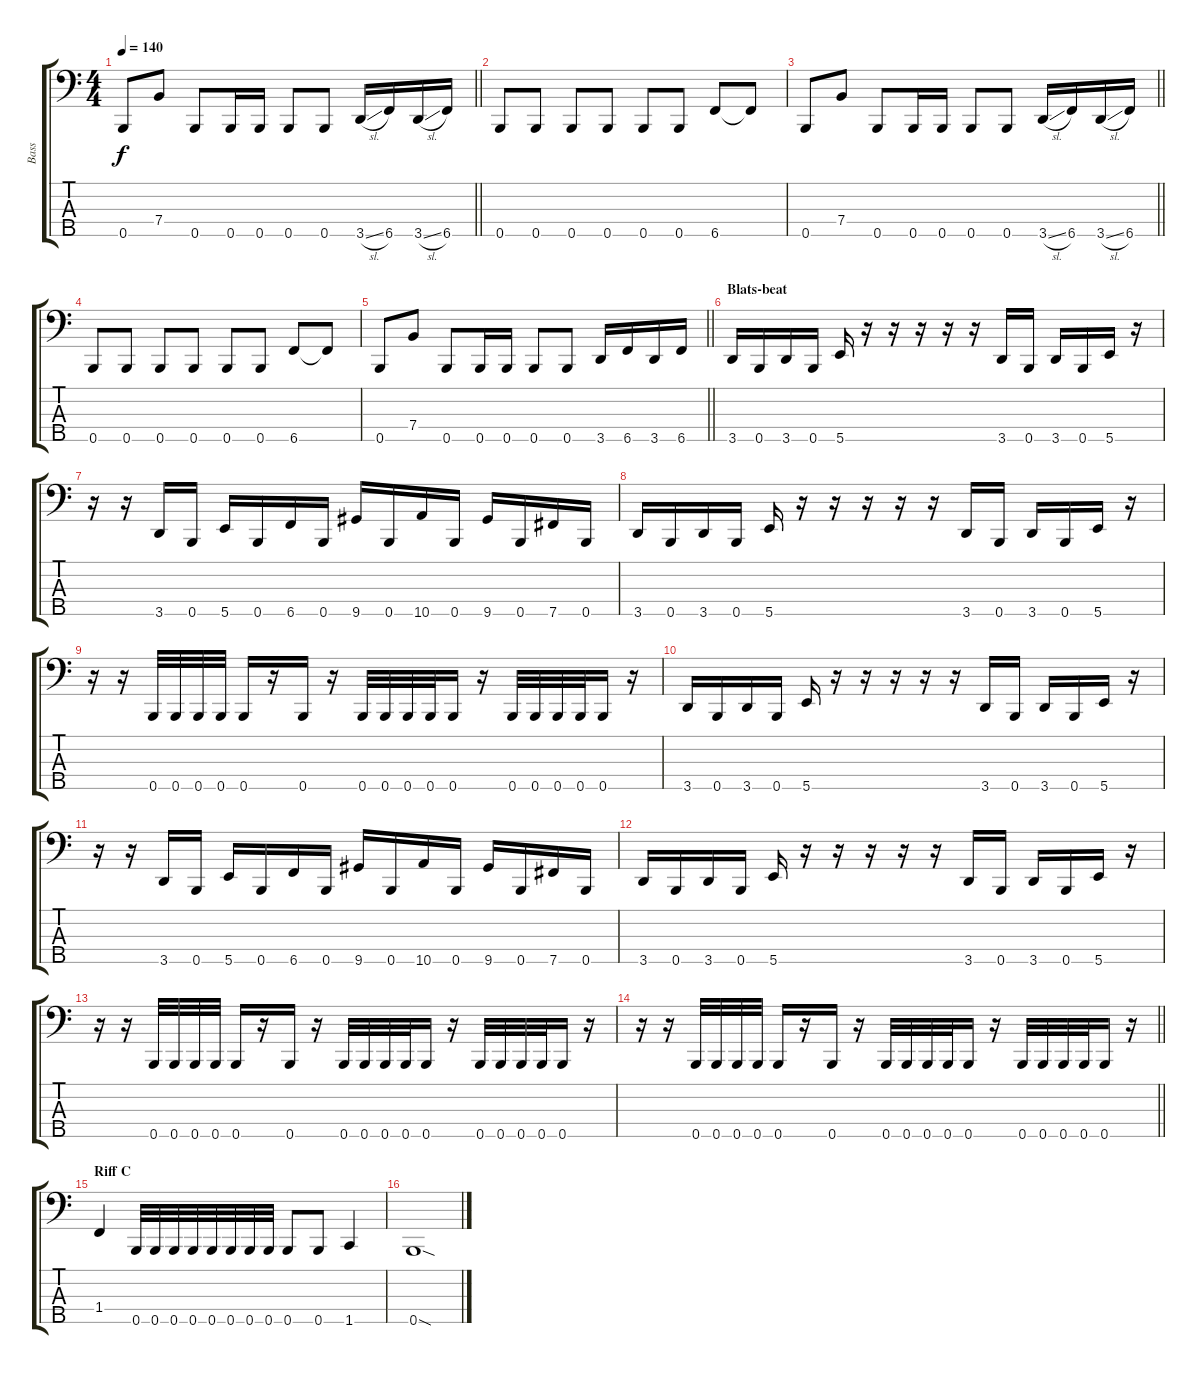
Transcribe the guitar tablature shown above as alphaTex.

\track ("Bass" "Bass") {instrument electricbasspick}
\staff {score tabs}
\tuning (G2 D2 A1 E1 B0) {hide}
\ts (4 4)
\tempo 140
\clef f4
\barLineRight lightlight
\ks c
0.5.8{dy f} 7.4.8 0.5.8 0.5.16 0.5.16 0.5.8 0.5.8 3.5{sl}.16 6.5.16 3.5{sl}.16 6.5.16 |
0.5.8 0.5.8 0.5.8 0.5.8 0.5.8 0.5.8 6.5.8 6.5{t}.8 |
\barLineRight lightlight
0.5.8 7.4.8 0.5.8 0.5.16 0.5.16 0.5.8 0.5.8 3.5{sl}.16 6.5.16 3.5{sl}.16 6.5.16 |
0.5.8 0.5.8 0.5.8 0.5.8 0.5.8 0.5.8 6.5.8 6.5{t}.8 |
\barLineRight lightlight
0.5.8 7.4.8 0.5.8 0.5.16 0.5.16 0.5.8 0.5.8 3.5.16 6.5.16 3.5.16 6.5.16 |
\section ("" "Blats-beat")
3.5.16 0.5.16 3.5.16 0.5.16 5.5.16 r.16 r.16 r.16 r.16 r.16 3.5.16 0.5.16 3.5.16 0.5.16 5.5.16 r.16 |
r.16 r.16 3.5.16 0.5.16 5.5.16 0.5.16 6.5.16 0.5.16 9.5.16 0.5.16 10.5.16 0.5.16 9.5.16 0.5.16 7.5.16 0.5.16 |
3.5.16 0.5.16 3.5.16 0.5.16 5.5.16 r.16 r.16 r.16 r.16 r.16 3.5.16 0.5.16 3.5.16 0.5.16 5.5.16 r.16 |
r.16 r.16 0.5.32 0.5.32 0.5.32 0.5.32 0.5.16 r.16 0.5.16 r.16 0.5.32 0.5.32 0.5.32 0.5.32 0.5.16 r.16 0.5.32 0.5.32 0.5.32 0.5.32 0.5.16 r.16 |
3.5.16 0.5.16 3.5.16 0.5.16 5.5.16 r.16 r.16 r.16 r.16 r.16 3.5.16 0.5.16 3.5.16 0.5.16 5.5.16 r.16 |
r.16 r.16 3.5.16 0.5.16 5.5.16 0.5.16 6.5.16 0.5.16 9.5.16 0.5.16 10.5.16 0.5.16 9.5.16 0.5.16 7.5.16 0.5.16 |
3.5.16 0.5.16 3.5.16 0.5.16 5.5.16 r.16 r.16 r.16 r.16 r.16 3.5.16 0.5.16 3.5.16 0.5.16 5.5.16 r.16 |
r.16 r.16 0.5.32 0.5.32 0.5.32 0.5.32 0.5.16 r.16 0.5.16 r.16 0.5.32 0.5.32 0.5.32 0.5.32 0.5.16 r.16 0.5.32 0.5.32 0.5.32 0.5.32 0.5.16 r.16 |
\barLineRight lightlight
r.16 r.16 0.5.32 0.5.32 0.5.32 0.5.32 0.5.16 r.16 0.5.16 r.16 0.5.32 0.5.32 0.5.32 0.5.32 0.5.16 r.16 0.5.32 0.5.32 0.5.32 0.5.32 0.5.16 r.16 |
\section ("" "Riff C")
1.4.4 0.5.32 0.5.32 0.5.32 0.5.32 0.5.32 0.5.32 0.5.32 0.5.32 0.5.8 0.5.8 1.5.4 |
0.5{sod}.1
